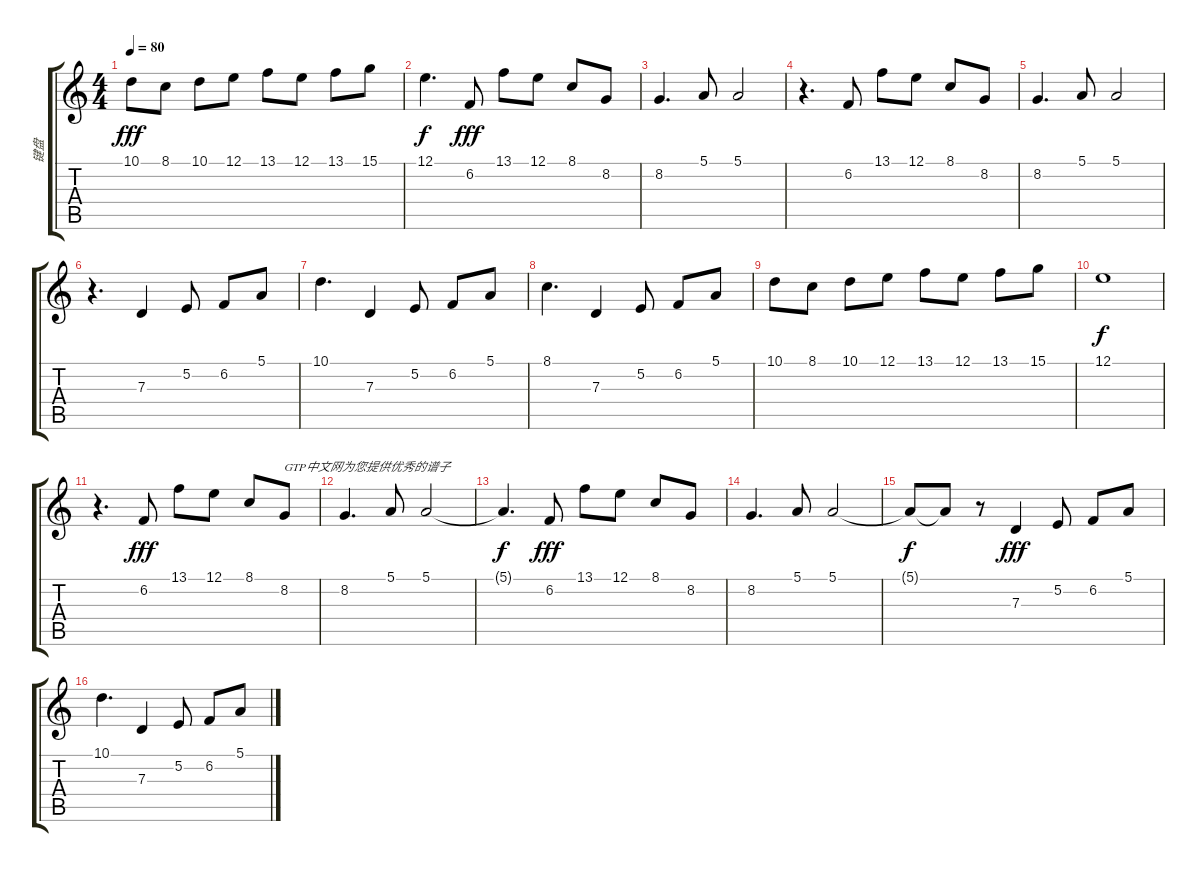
\track ("键盘" "键盘") {instrument stringensemble1}
\staff {score tabs}
\tuning (E4 B3 G3 D3 A2 E2) {hide}
\ts (4 4)
\tempo 80
\clef g2
\ks c
10.1.8{dy fff} 8.1.8 10.1.8 12.1.8 13.1.8 12.1.8 13.1.8 15.1.8 |
12.1.4{d dy f} 6.2.8{dy fff} 13.1.8 12.1.8 8.1.8 8.2.8 |
8.2.4{d} 5.1.8 5.1.2 |
r.4{d} 6.2.8 13.1.8 12.1.8 8.1.8 8.2.8 |
8.2.4{d} 5.1.8 5.1.2 |
r.4{d} 7.3.4 5.2.8 6.2.8 5.1.8 |
10.1.4{d} 7.3.4 5.2.8 6.2.8 5.1.8 |
8.1.4{d} 7.3.4 5.2.8 6.2.8 5.1.8 |
10.1.8 8.1.8 10.1.8 12.1.8 13.1.8 12.1.8 13.1.8 15.1.8 |
12.1.1{dy f} |
r.4{d} 6.2.8{dy fff} 13.1.8 12.1.8 8.1.8 8.2.8{txt "GTP中文网为您提供优秀的谱子"} |
8.2.4{d} 5.1.8 5.1.2 |
5.1{t}.4{d dy f} 6.2.8{dy fff} 13.1.8 12.1.8 8.1.8 8.2.8 |
8.2.4{d} 5.1.8 5.1.2 |
5.1{t}.8{dy f} 5.1{t}.8 r.8 7.3.4{dy fff} 5.2.8 6.2.8 5.1.8 |
10.1.4{d} 7.3.4 5.2.8 6.2.8 5.1.8
